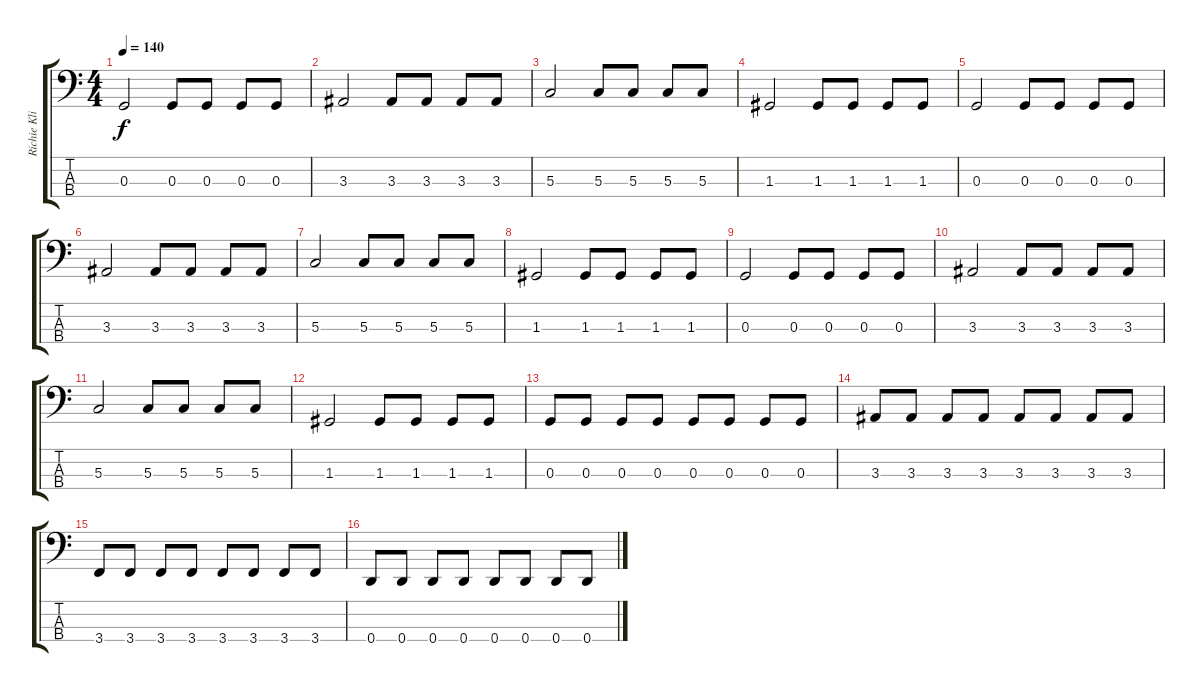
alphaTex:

\track ("Richie Kline" "Richie Kli") {instrument electricbassfinger}
\staff {score tabs}
\tuning (F2 C2 G1 D1) {hide}
\ts (4 4)
\tempo 140
\clef f4
\ks c
0.3.2{dy f} 0.3.8 0.3.8 0.3.8 0.3.8 |
3.3.2 3.3.8 3.3.8 3.3.8 3.3.8 |
5.3.2 5.3.8 5.3.8 5.3.8 5.3.8 |
1.3.2 1.3.8 1.3.8 1.3.8 1.3.8 |
0.3.2 0.3.8 0.3.8 0.3.8 0.3.8 |
3.3.2 3.3.8 3.3.8 3.3.8 3.3.8 |
5.3.2 5.3.8 5.3.8 5.3.8 5.3.8 |
1.3.2 1.3.8 1.3.8 1.3.8 1.3.8 |
0.3.2 0.3.8 0.3.8 0.3.8 0.3.8 |
3.3.2 3.3.8 3.3.8 3.3.8 3.3.8 |
5.3.2 5.3.8 5.3.8 5.3.8 5.3.8 |
1.3.2 1.3.8 1.3.8 1.3.8 1.3.8 |
0.3.8 0.3.8 0.3.8 0.3.8 0.3.8 0.3.8 0.3.8 0.3.8 |
3.3.8 3.3.8 3.3.8 3.3.8 3.3.8 3.3.8 3.3.8 3.3.8 |
3.4.8 3.4.8 3.4.8 3.4.8 3.4.8 3.4.8 3.4.8 3.4.8 |
0.4.8 0.4.8 0.4.8 0.4.8 0.4.8 0.4.8 0.4.8 0.4.8
